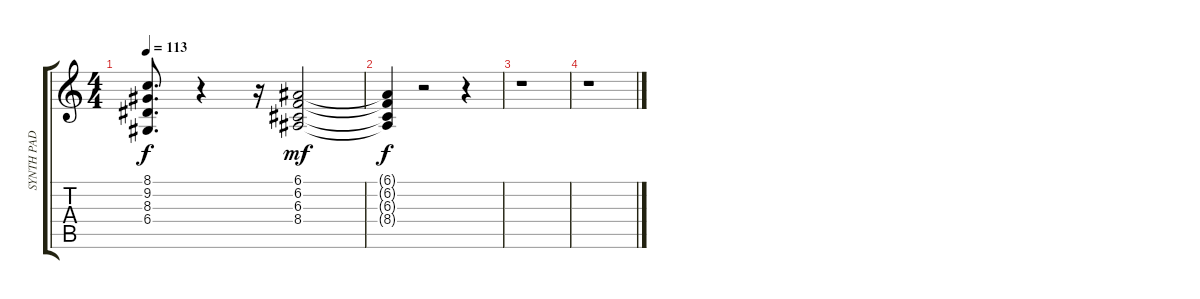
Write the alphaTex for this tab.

\track ("SYNTH PAD" "SYNTH PAD") {instrument stringensemble2}
\staff {score tabs}
\tuning (E4 B3 G3 D3 A2 E2) {hide}
\ts (4 4)
\tempo 113
\clef g2
\ks c
(8.1{t} 9.2{t} 8.3{t} 6.4{t}).8{d dy f} r.4 r.16 (6.1 6.2 6.3 8.4).2{dy mf} |
(6.1{t} 6.2{t} 6.3{t} 8.4{t}).4{dy f} r.2 r.4 |
r.1 |
r.1
